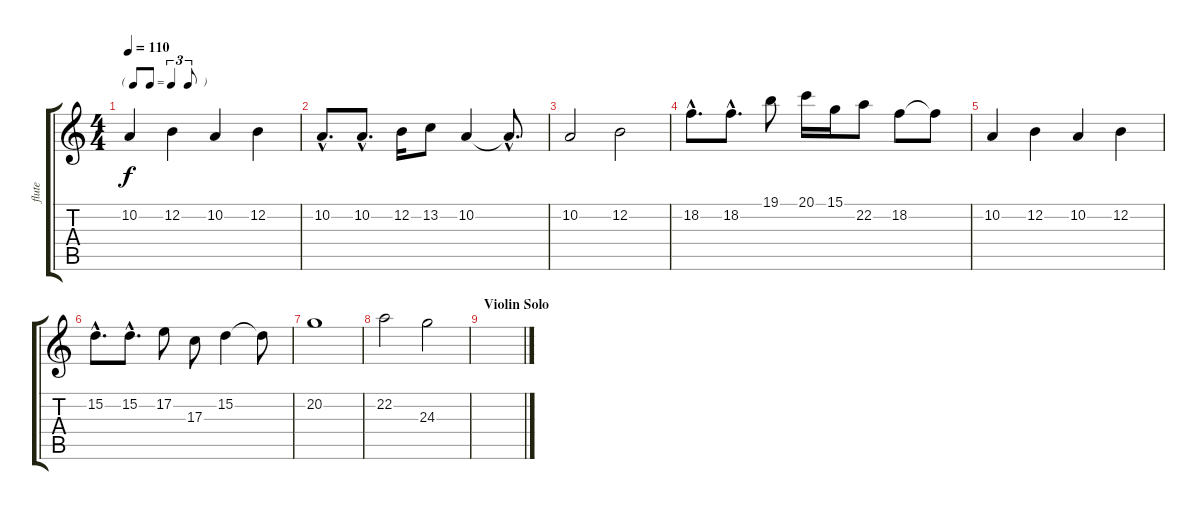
\track ("flute" "flute") {instrument flute}
\staff {score tabs}
\tuning (E4 B3 G3 D3 A2 E2) {hide}
\ts (4 4)
\tf triplet8th
\tempo 110
\clef g2
\ks c
10.2.4{dy f} 12.2.4 10.2.4 12.2.4 |
10.2{hac}.8{d} 10.2{hac}.8{d} 12.2.16 13.2.8 10.2.4 10.2{hac t}.8{d} |
10.2.2 12.2.2 |
18.2{hac}.8{d} 18.2{hac}.8{d} 19.1.8 20.1.16 15.1.16 22.2.8 18.2.8 18.2{t}.8 |
10.2.4 12.2.4 10.2.4 12.2.4 |
15.2{hac}.8{d} 15.2{hac}.8{d} 17.2.8 17.3.8 15.2.4 15.2{t}.8 |
20.2.1 |
22.2.2 24.3.2 |
\section ("" "Violin Solo")
